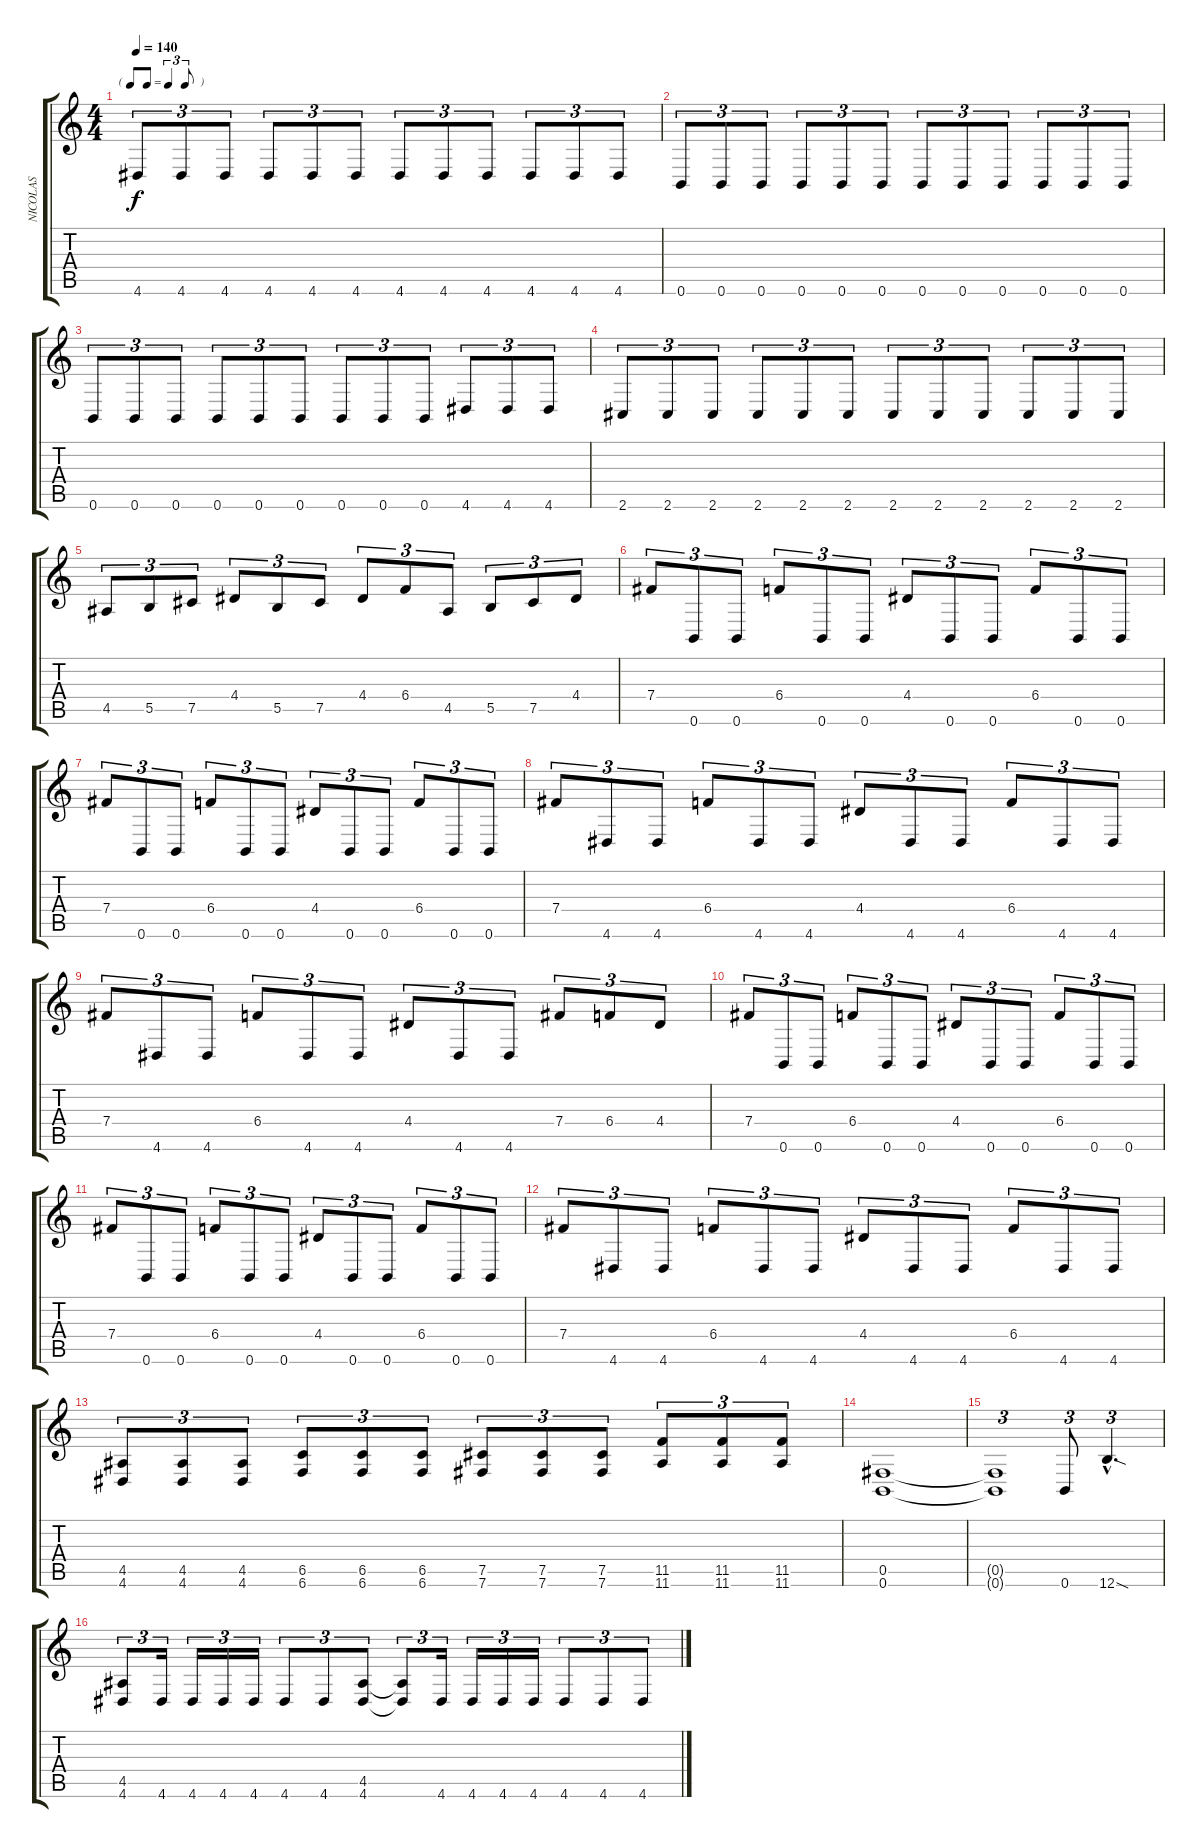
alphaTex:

\track ("NICOLAS" "NICOLAS") {instrument overdrivenguitar}
\staff {score tabs}
\tuning (Db4 Ab3 E3 B2 Gb2 B1) {hide}
\ts (4 4)
\tf triplet8th
\tempo 140
\clef g2
\ks c
4.6.8{tu (3 2) dy f} 4.6.8{tu (3 2)} 4.6.8{tu (3 2)} 4.6.8{tu (3 2)} 4.6.8{tu (3 2)} 4.6.8{tu (3 2)} 4.6.8{tu (3 2)} 4.6.8{tu (3 2)} 4.6.8{tu (3 2)} 4.6.8{tu (3 2)} 4.6.8{tu (3 2)} 4.6.8{tu (3 2)} |
0.6.8{tu (3 2)} 0.6.8{tu (3 2)} 0.6.8{tu (3 2)} 0.6.8{tu (3 2)} 0.6.8{tu (3 2)} 0.6.8{tu (3 2)} 0.6.8{tu (3 2)} 0.6.8{tu (3 2)} 0.6.8{tu (3 2)} 0.6.8{tu (3 2)} 0.6.8{tu (3 2)} 0.6.8{tu (3 2)} |
0.6.8{tu (3 2)} 0.6.8{tu (3 2)} 0.6.8{tu (3 2)} 0.6.8{tu (3 2)} 0.6.8{tu (3 2)} 0.6.8{tu (3 2)} 0.6.8{tu (3 2)} 0.6.8{tu (3 2)} 0.6.8{tu (3 2)} 4.6.8{tu (3 2)} 4.6.8{tu (3 2)} 4.6.8{tu (3 2)} |
2.6.8{tu (3 2)} 2.6.8{tu (3 2)} 2.6.8{tu (3 2)} 2.6.8{tu (3 2)} 2.6.8{tu (3 2)} 2.6.8{tu (3 2)} 2.6.8{tu (3 2)} 2.6.8{tu (3 2)} 2.6.8{tu (3 2)} 2.6.8{tu (3 2)} 2.6.8{tu (3 2)} 2.6.8{tu (3 2)} |
4.5.8{tu (3 2)} 5.5.8{tu (3 2)} 7.5.8{tu (3 2)} 4.4.8{tu (3 2)} 5.5.8{tu (3 2)} 7.5.8{tu (3 2)} 4.4.8{tu (3 2)} 6.4.8{tu (3 2)} 4.5.8{tu (3 2)} 5.5.8{tu (3 2)} 7.5.8{tu (3 2)} 4.4.8{tu (3 2)} |
7.4.8{tu (3 2)} 0.6.8{tu (3 2)} 0.6.8{tu (3 2)} 6.4.8{tu (3 2)} 0.6.8{tu (3 2)} 0.6.8{tu (3 2)} 4.4.8{tu (3 2)} 0.6.8{tu (3 2)} 0.6.8{tu (3 2)} 6.4.8{tu (3 2)} 0.6.8{tu (3 2)} 0.6.8{tu (3 2)} |
7.4.8{tu (3 2)} 0.6.8{tu (3 2)} 0.6.8{tu (3 2)} 6.4.8{tu (3 2)} 0.6.8{tu (3 2)} 0.6.8{tu (3 2)} 4.4.8{tu (3 2)} 0.6.8{tu (3 2)} 0.6.8{tu (3 2)} 6.4.8{tu (3 2)} 0.6.8{tu (3 2)} 0.6.8{tu (3 2)} |
7.4.8{tu (3 2)} 4.6.8{tu (3 2)} 4.6.8{tu (3 2)} 6.4.8{tu (3 2)} 4.6.8{tu (3 2)} 4.6.8{tu (3 2)} 4.4.8{tu (3 2)} 4.6.8{tu (3 2)} 4.6.8{tu (3 2)} 6.4.8{tu (3 2)} 4.6.8{tu (3 2)} 4.6.8{tu (3 2)} |
7.4.8{tu (3 2)} 4.6.8{tu (3 2)} 4.6.8{tu (3 2)} 6.4.8{tu (3 2)} 4.6.8{tu (3 2)} 4.6.8{tu (3 2)} 4.4.8{tu (3 2)} 4.6.8{tu (3 2)} 4.6.8{tu (3 2)} 7.4.8{tu (3 2)} 6.4.8{tu (3 2)} 4.4.8{tu (3 2)} |
7.4.8{tu (3 2)} 0.6.8{tu (3 2)} 0.6.8{tu (3 2)} 6.4.8{tu (3 2)} 0.6.8{tu (3 2)} 0.6.8{tu (3 2)} 4.4.8{tu (3 2)} 0.6.8{tu (3 2)} 0.6.8{tu (3 2)} 6.4.8{tu (3 2)} 0.6.8{tu (3 2)} 0.6.8{tu (3 2)} |
7.4.8{tu (3 2)} 0.6.8{tu (3 2)} 0.6.8{tu (3 2)} 6.4.8{tu (3 2)} 0.6.8{tu (3 2)} 0.6.8{tu (3 2)} 4.4.8{tu (3 2)} 0.6.8{tu (3 2)} 0.6.8{tu (3 2)} 6.4.8{tu (3 2)} 0.6.8{tu (3 2)} 0.6.8{tu (3 2)} |
7.4.8{tu (3 2)} 4.6.8{tu (3 2)} 4.6.8{tu (3 2)} 6.4.8{tu (3 2)} 4.6.8{tu (3 2)} 4.6.8{tu (3 2)} 4.4.8{tu (3 2)} 4.6.8{tu (3 2)} 4.6.8{tu (3 2)} 6.4.8{tu (3 2)} 4.6.8{tu (3 2)} 4.6.8{tu (3 2)} |
(4.5 4.6).8{tu (3 2)} (4.5 4.6).8{tu (3 2)} (4.5 4.6).8{tu (3 2)} (6.5 6.6).8{tu (3 2)} (6.5 6.6).8{tu (3 2)} (6.5 6.6).8{tu (3 2)} (7.5 7.6).8{tu (3 2)} (7.5 7.6).8{tu (3 2)} (7.5 7.6).8{tu (3 2)} (11.5 11.6).8{tu (3 2)} (11.5 11.6).8{tu (3 2)} (11.5 11.6).8{tu (3 2)} |
(0.5 0.6).1 |
(0.5{t} 0.6{t}).1{tu (3 2)} 0.6.8{tu (3 2)} 12.6{sod hac}.4{d tu (3 2)} |
(4.5 4.6).8{tu (3 2)} 4.6.16{tu (3 2)} 4.6.16{tu (3 2)} 4.6.16{tu (3 2)} 4.6.16{tu (3 2)} 4.6.8{tu (3 2)} 4.6.8{tu (3 2)} (4.5 4.6).8{tu (3 2)} (4.5{t} 4.6{t}).8{tu (3 2)} 4.6.16{tu (3 2)} 4.6.16{tu (3 2)} 4.6.16{tu (3 2)} 4.6.16{tu (3 2)} 4.6.8{tu (3 2)} 4.6.8{tu (3 2)} 4.6.8{tu (3 2)}
